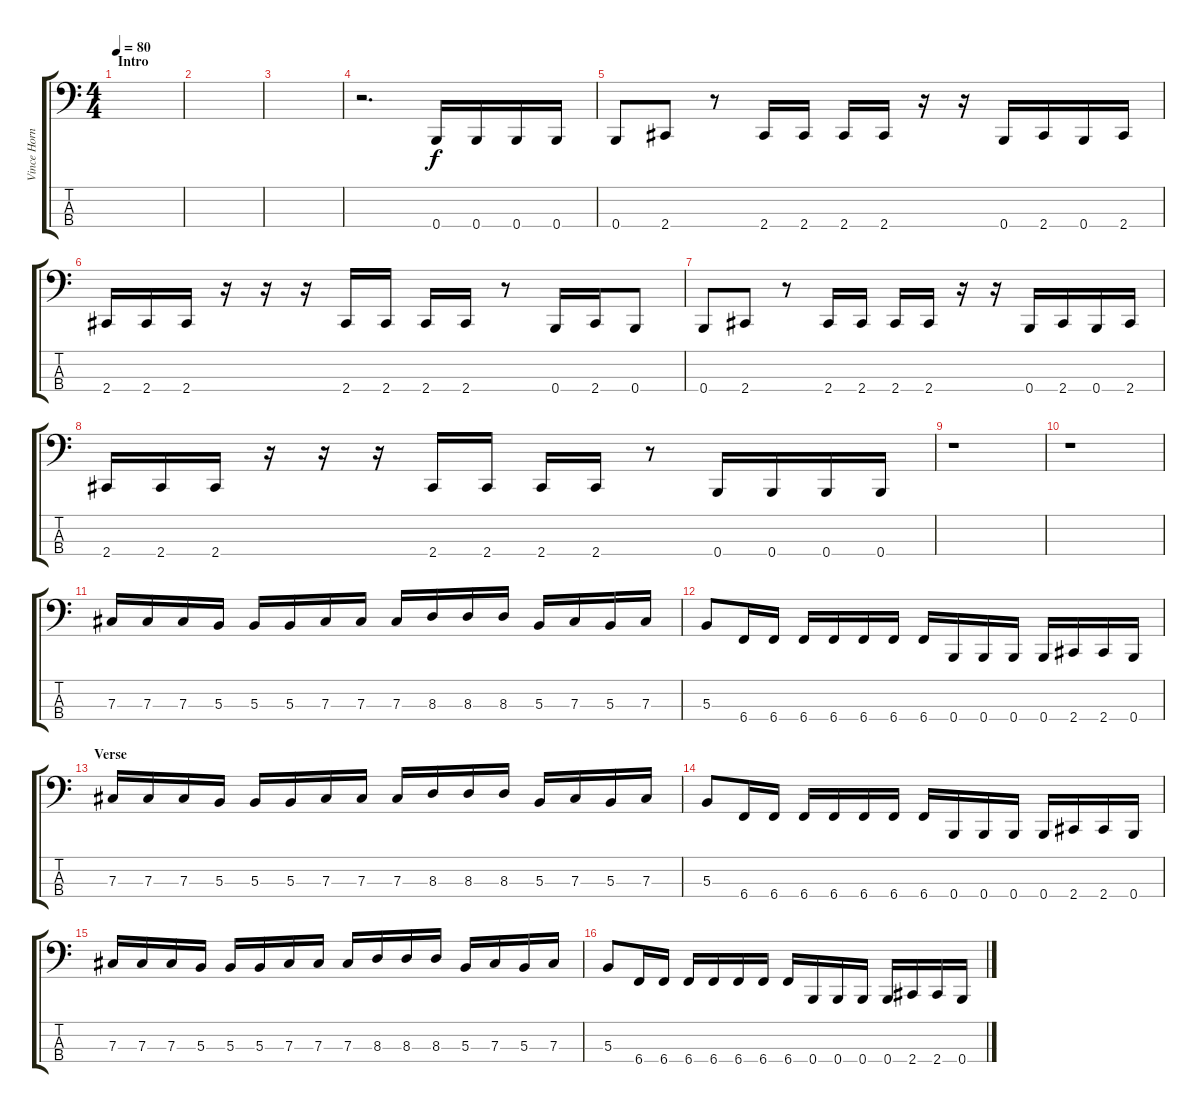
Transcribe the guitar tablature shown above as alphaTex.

\track ("Vince Hornsby" "Vince Horn") {instrument electricbasspick}
\staff {score tabs}
\tuning (E2 B1 Gb1 B0) {hide}
\ts (4 4)
\section ("" "Intro")
\tempo 80
\clef f4
\ks c
|
|
|
r.2{d} 0.4.16 0.4.16 0.4.16 0.4.16 |
0.4.8 2.4.8 r.8 2.4.16 2.4.16 2.4.16 2.4.16 r.16 r.16 0.4.16 2.4.16 0.4.16 2.4.16 |
2.4.16 2.4.16 2.4.16 r.16 r.16 r.16 2.4.16 2.4.16 2.4.16 2.4.16 r.8 0.4.16 2.4.16 0.4.8 |
0.4.8 2.4.8 r.8 2.4.16 2.4.16 2.4.16 2.4.16 r.16 r.16 0.4.16 2.4.16 0.4.16 2.4.16 |
2.4.16 2.4.16 2.4.16 r.16 r.16 r.16 2.4.16 2.4.16 2.4.16 2.4.16 r.8 0.4.16 0.4.16 0.4.16 0.4.16 |
r.1 |
r.1 |
7.3.16 7.3.16 7.3.16 5.3.16 5.3.16 5.3.16 7.3.16 7.3.16 7.3.16 8.3.16 8.3.16 8.3.16 5.3.16 7.3.16 5.3.16 7.3.16 |
5.3.8 6.4.16 6.4.16 6.4.16 6.4.16 6.4.16 6.4.16 6.4.16 0.4.16 0.4.16 0.4.16 0.4.16 2.4.16 2.4.16 0.4.16 |
\section ("" "Verse")
7.3.16 7.3.16 7.3.16 5.3.16 5.3.16 5.3.16 7.3.16 7.3.16 7.3.16 8.3.16 8.3.16 8.3.16 5.3.16 7.3.16 5.3.16 7.3.16 |
5.3.8 6.4.16 6.4.16 6.4.16 6.4.16 6.4.16 6.4.16 6.4.16 0.4.16 0.4.16 0.4.16 0.4.16 2.4.16 2.4.16 0.4.16 |
7.3.16 7.3.16 7.3.16 5.3.16 5.3.16 5.3.16 7.3.16 7.3.16 7.3.16 8.3.16 8.3.16 8.3.16 5.3.16 7.3.16 5.3.16 7.3.16 |
5.3.8 6.4.16 6.4.16 6.4.16 6.4.16 6.4.16 6.4.16 6.4.16 0.4.16 0.4.16 0.4.16 0.4.16 2.4.16 2.4.16 0.4.16
